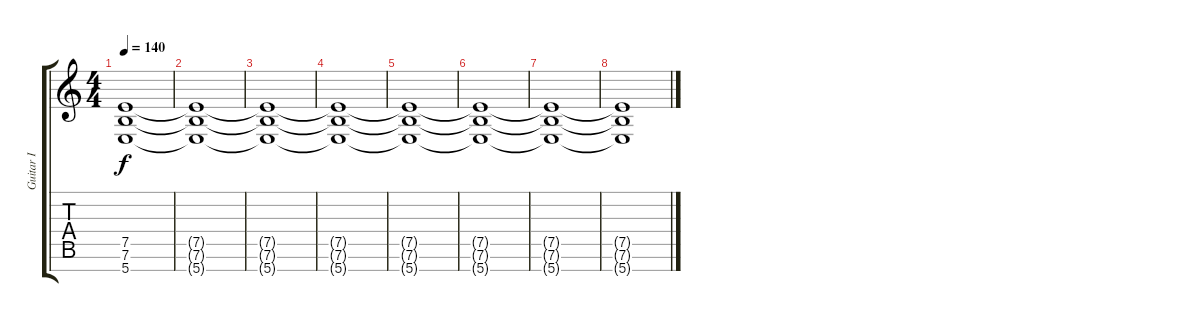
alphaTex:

\track ("Guitar I" "Guitar I") {instrument distortionguitar}
\staff {score tabs}
\tuning (E4 B3 G3 D3 A2 E2 B1) {hide}
\ts (4 4)
\tempo 140
\clef g2
\ks c
(7.5{t} 7.6{t} 5.7{t}).1{dy f} |
(7.5{t} 7.6{t} 5.7{t}).1 |
(7.5{t} 7.6{t} 5.7{t}).1 |
(7.5{t} 7.6{t} 5.7{t}).1 |
(7.5{t} 7.6{t} 5.7{t}).1 |
(7.5{t} 7.6{t} 5.7{t}).1 |
(7.5{t} 7.6{t} 5.7{t}).1 |
(7.5{t} 7.6{t} 5.7{t}).1
